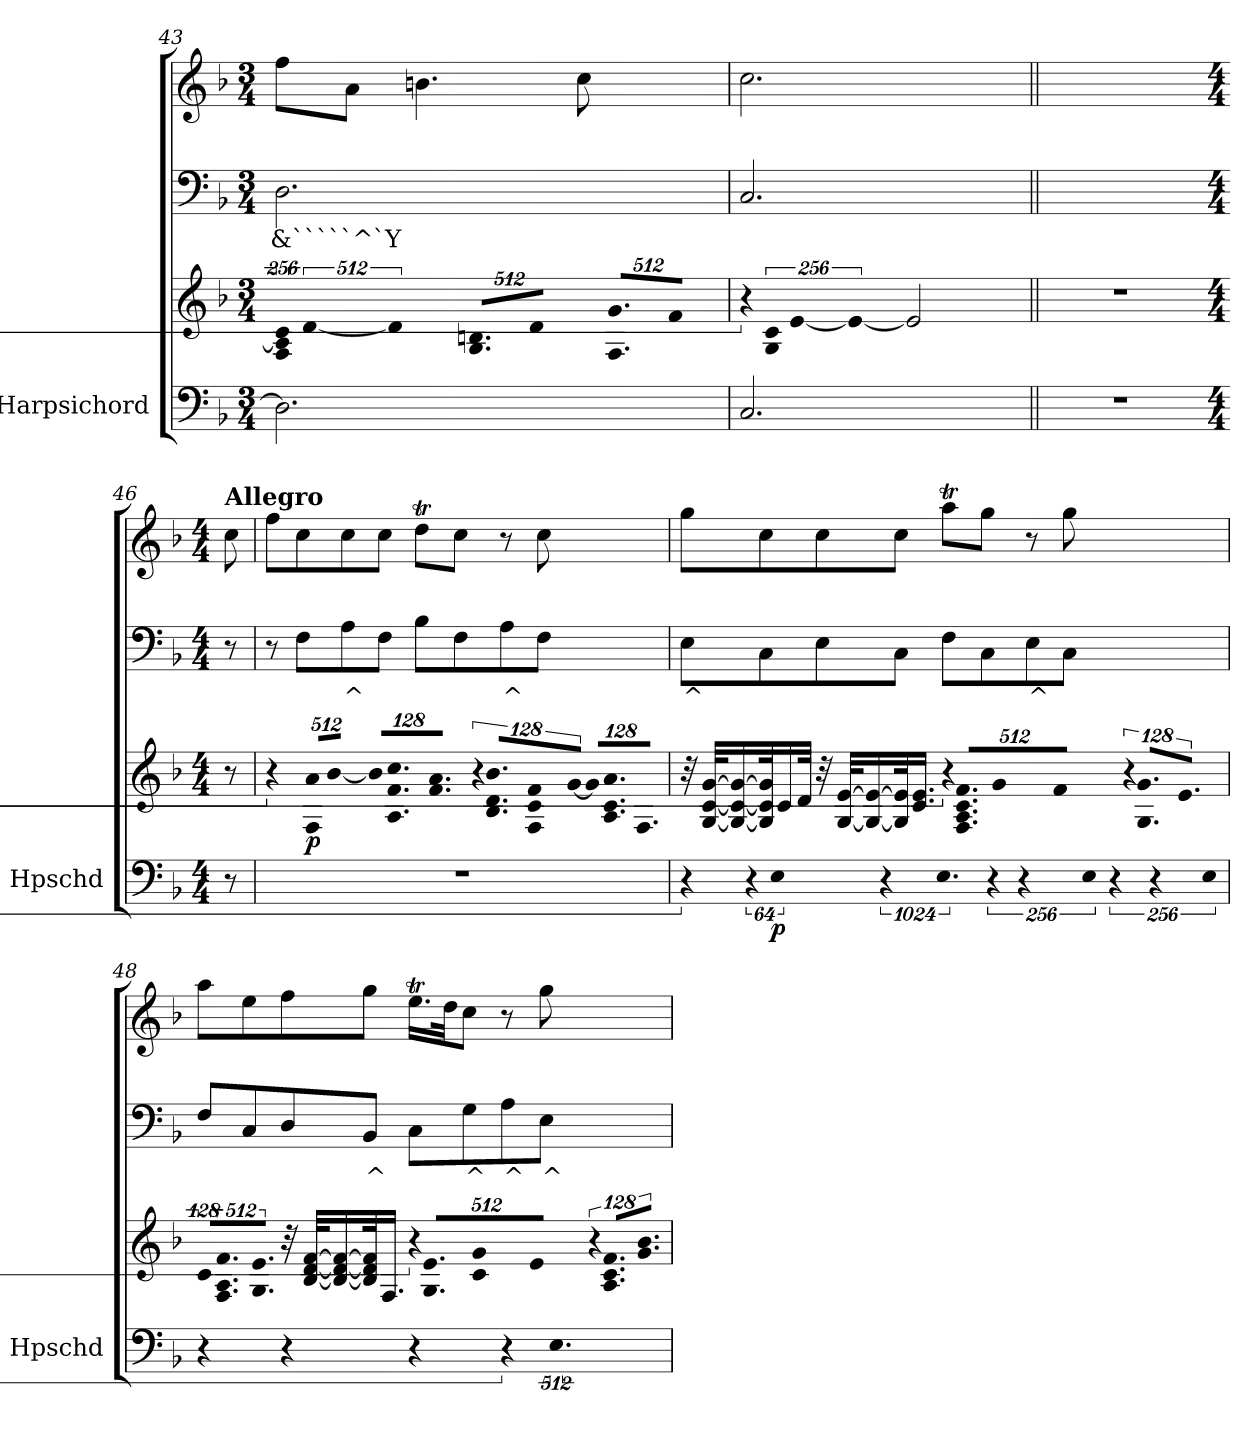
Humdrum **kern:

**kern	**kern	**dynam	**kern	**text	**kern
*part3	*part3	*part3	*part2	*part2	*part1
*staff4	*staff3	*staff3/4	*staff2	*staff2	*staff1
*I"Harpsichord	*	*	*	*	*
*I'Hpschd	*	*	*	*	*
*clefF4	*clefG2	*	*clefF4	*	*clefG2
*k[b-]	*k[b-]	*	*k[b-]	*	*k[b-]
*F:	*F:	*	*F:	*	*F:
*M3/4	*M3/4	*	*M3/4	*	*M3/4
=43	=43	=43	=43	=43	=43
!	!LO:N:vis=16	!	!	!LO:LY:b	!
2.D\]	4096%171F/ 4096%171A/] 4096%171c/	.	2.D\	&`````^`Y	8ff\L
!	!LO:N:vis=4	!	!	!	!
.	[2048%341d/	.	.	.	.
.	.	.	.	.	8a\J
!	!LO:N:vis=16	!	!	!	!
.	4096%171d/]	.	.	.	.
!	!LO:N:vis=8.	!	!	!	!
.	2048%307G/ 2048%307B/L	.	.	.	4.bn\
!	!LO:N:vis=8	!	!	!	!
.	2048%205d/J	.	.	.	.
!	!LO:N:vis=8.	!	!	!	!
.	2048%307F/ 2048%307g/L	.	.	.	.
.	.	.	.	.	8cc\
!	!LO:N:vis=8	!	!	!	!
.	2048%205f/J	.	.	.	.
=44	=44	=44	=44	=44	=44
!	!LO:N:vis=16	!	!	!	!
2.C/	2048%73r	.	2.C/	.	2.cc\
!	!LO:N:vis=16	!	!	!	!
.	4096%147G/ 4096%147c/	.	.	.	.
!	!LO:N:vis=4	!	!	!	!
.	[4096%585e/	.	.	.	.
!	!LO:N:vis=16	!	!	!	!
.	2048%73e/_	.	.	.	.
.	2e/]	.	.	.	.
=45||	=45||	=45||	=45||	=45||	=45||
2.r	2.r	.	2.ryy	.	2.ryy
!!LO:PB:g=z
=46-	=46-	=46-	=46-	=46-	=46-
*M4/4	*M4/4	*	*M4/4	*	*M4/4
!	!	!	!	!	!LO:TX:a:B:t=Allegro
8r	8r	.	8r	.	8cc\
=46X1	=46X1	=46X1	=46X1	=46X1	=46X1
!	!LO:N:vis=4	!	!	!	!
1r	4096%585r	.	8r	.	8ff\L
.	.	.	8F\L	.	8cc\
!	!LO:N:vis=8	!LO:DY:b	!	!	!
.	4096%293F/ 4096%293a/L	p	.	.	.
!	!LO:N:vis=16	!	!	!	!
.	[2048%73b-/Jk	.	.	.	.
!	!LO:N:vis=16	!	!	!LO:LY:b	!
.	2048%73b-/KL]	.	8A\	^	8cc\
!	!LO:N:vis=8.	!	!	!	!
.	4096%439A/ 4096%439f/ 4096%439cc/	.	.	.	.
.	.	.	8F\J	.	8cc\J
!	!LO:N:vis=8.	!	!	!	!
.	4096%439f/ 4096%439a/J	.	.	.	.
!	!LO:N:vis=16	!	!	!	!
.	2048%73r	.	8B-\L	.	8ddT\L
!	!LO:N:vis=8.	!	!	!	!
.	4096%439B-/ 4096%439d/ 4096%439b-/L	.	.	.	.
.	.	.	8F\	.	8cc\J
!	!LO:N:vis=8	!	!	!	!
.	4096%293F/ 4096%293c/ 4096%293f/	.	.	.	.
!	!LO:N:vis=16	!	!	!	!
.	[2048%73g/Jk	.	.	.	.
!	!LO:N:vis=16	!	!	!LO:LY:b	!
.	2048%73g/KL]	.	8A\	^	8r
!	!LO:N:vis=8.	!	!	!	!
.	4096%439A/ 4096%439c/ 4096%439a/	.	.	.	.
.	.	.	8F\J	.	8cc\
!	!LO:N:vis=8.	!	!	!	!
.	4096%439F/J	.	.	.	.
=47	=47	=47	=47	=47	=47
!LO:N:vis=8	!	!	!	!LO:LY:b	!
2048%205r	32r	.	8E\L	^	8gg\L
.	[32G/ [32c/ [32g/KLL	.	.	.	.
.	16G/_ 16c/_ 16g/_	.	.	.	.
!LO:N:vis=16	!	!	!	!	!
1024%51r	.	.	.	.	.
.	32G/] 32c/] 32g/]k	.	8C\	.	8cc\
!LO:N:vis=8	!	!LO:DY:b=2	!	!	!
2048%205E\	.	p	.	.	.
.	16c/	.	.	.	.
.	32d/JJk	.	.	.	.
!LO:N:vis=4	!	!	!	!	!
4096%585r	32r	.	8E\	.	8cc\
.	[32G/ [32e/KLL	.	.	.	.
.	16G/_ 16e/_	.	.	.	.
.	32G/] 32e/]k	.	8C\J	.	8cc\J
!LO:N:vis=8.	!	!	!	!	!
4096%439E\	.	.	.	.	.
.	16.c/ 16.e/JJ	.	.	.	.
!LO:N:vis=8	!LO:N:vis=16	!	!	!	!
2048%205r	2048%73r	.	8F\L	.	8aat\L
!	!LO:N:vis=8.	!	!	!	!
.	4096%439F/ 4096%439A/ 4096%439c/ 4096%439f/L	.	.	.	.
!LO:N:vis=16	!	!	!	!	!
1024%51r	.	.	.	.	.
.	.	.	8C\	.	8gg\J
!	!LO:N:vis=8	!	!	!	!
.	4096%293g/	.	.	.	.
!LO:N:vis=8	!	!	!	!	!
2048%205E\	.	.	.	.	.
!	!LO:N:vis=16	!	!	!	!
.	2048%73f/Jk	.	.	.	.
!LO:N:vis=8	!LO:N:vis=16	!	!	!LO:LY:b	!
2048%205r	2048%73r	.	8E\	^	8r
!	!LO:N:vis=8.	!	!	!	!
.	4096%439G/ 4096%439g/L	.	.	.	.
!LO:N:vis=16	!	!	!	!	!
1024%51r	.	.	.	.	.
.	.	.	8C\J	.	8gg\
!	!LO:N:vis=8.	!	!	!	!
.	4096%439e/J	.	.	.	.
!LO:N:vis=8	!	!	!	!	!
2048%205E\	.	.	.	.	.
=48	=48	=48	=48	=48	=48
!	!LO:N:vis=16	!	!	!	!
4r	2048%73c/KL	.	8F/L	.	8aa\L
!	!LO:N:vis=8.	!	!	!	!
.	4096%439F/ 4096%439A/ 4096%439f/	.	.	.	.
.	.	.	8C/	.	8ee\
!	!LO:N:vis=8.	!	!	!	!
.	4096%439G/ 4096%439e/J	.	.	.	.
4r	32r	.	8D/	.	8ff\
.	[32B-/ [32d/ [32f/KLL	.	.	.	.
.	16B-/_ 16d/_ 16f/_	.	.	.	.
!	!	!	!	!LO:LY:b	!
.	32B-/] 32d/] 32f/]k	.	8BB-/J	^	8gg\J
.	16.F/JJ	.	.	.	.
!	!LO:N:vis=16	!	!	!	!
4r	2048%73r	.	8C\L	.	16.eet\LL
!	!LO:N:vis=8.	!	!	!	!
.	4096%439G/ 4096%439e/L	.	.	.	.
.	.	.	.	.	32dd\Jk
!	!	!	!	!LO:LY:b	!
.	.	.	8G\	^	8cc\J
!	!LO:N:vis=8	!	!	!	!
.	4096%293c/ 4096%293g/	.	.	.	.
!	!LO:N:vis=16	!	!	!	!
.	2048%73e/Jk	.	.	.	.
!LO:N:vis=4	!LO:N:vis=16	!	!	!LO:LY:b	!
4096%585r	2048%73r	.	8A\	^	8r
!	!LO:N:vis=8.	!	!	!	!
.	4096%439A/ 4096%439c/ 4096%439f/L	.	.	.	.
!	!	!	!	!LO:LY:b	!
.	.	.	8E\J	^	8gg\
!LO:N:vis=8.	!LO:N:vis=8.	!	!	!	!
4096%439E\	4096%439g/ 4096%439b-/J	.	.	.	.
=	=	=	=	=	=
*-	*-	*-	*-	*-	*-
